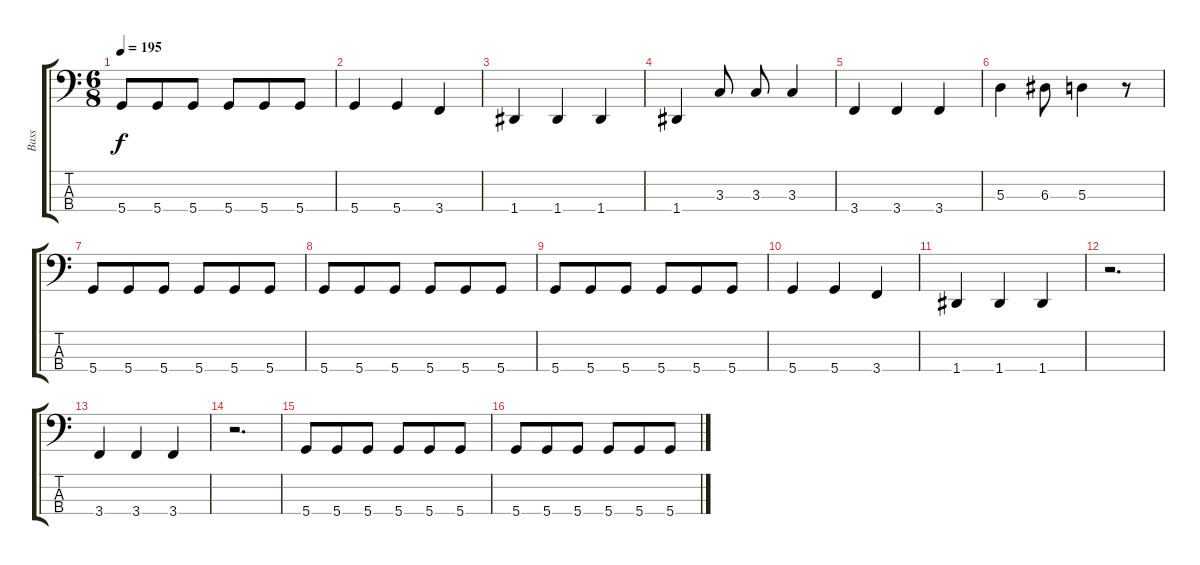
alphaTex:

\track ("Bass" "Bass") {instrument electricbassfinger}
\staff {score tabs}
\tuning (G2 D2 A1 D1) {hide}
\ts (6 8)
\tempo 195
\clef f4
\ks c
5.4.8{dy f} 5.4.8 5.4.8 5.4.8 5.4.8 5.4.8 |
5.4.4 5.4.4 3.4.4 |
1.4.4 1.4.4 1.4.4 |
1.4.4 3.3.8 3.3.8 3.3.4 |
3.4.4 3.4.4 3.4.4 |
5.3.4 6.3.8 5.3.4 r.8 |
5.4.8 5.4.8 5.4.8 5.4.8 5.4.8 5.4.8 |
5.4.8 5.4.8 5.4.8 5.4.8 5.4.8 5.4.8 |
5.4.8 5.4.8 5.4.8 5.4.8 5.4.8 5.4.8 |
5.4.4 5.4.4 3.4.4 |
1.4.4 1.4.4 1.4.4 |
r.2{d} |
3.4.4 3.4.4 3.4.4 |
r.2{d} |
5.4.8 5.4.8 5.4.8 5.4.8 5.4.8 5.4.8 |
5.4.8 5.4.8 5.4.8 5.4.8 5.4.8 5.4.8
